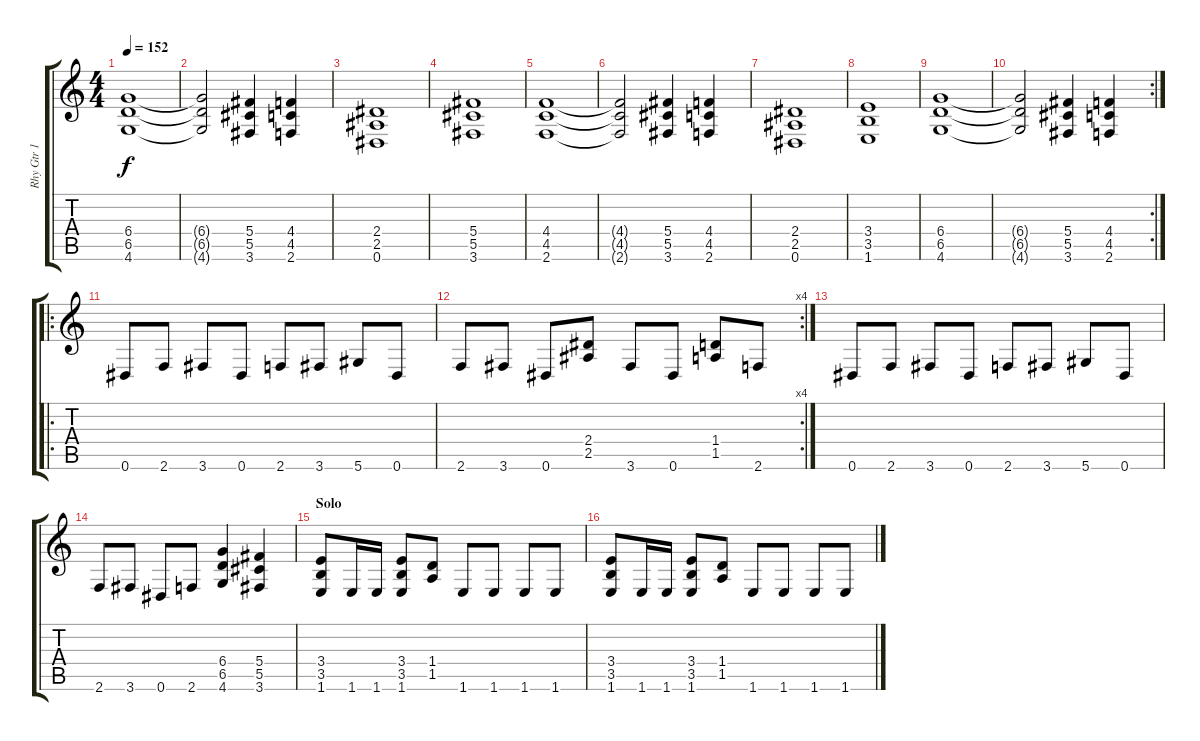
\track ("Rhy Gtr 1" "Rhy Gtr 1") {instrument distortionguitar}
\staff {score tabs}
\tuning (Eb4 Bb3 Gb3 Db3 Ab2 Eb2) {hide}
\ts (4 4)
\tempo 152
\clef g2
\ks c
(6.4 6.5 4.6).1{dy f} |
(6.4{t} 6.5{t} 4.6{t}).2 (5.4 5.5 3.6).4 (4.4 4.5 2.6).4 |
(2.4 2.5 0.6).1 |
(5.4 5.5 3.6).1 |
(4.4 4.5 2.6).1 |
(4.4{t} 4.5{t} 2.6{t}).2 (5.4 5.5 3.6).4 (4.4 4.5 2.6).4 |
(2.4 2.5 0.6).1 |
(3.4 3.5 1.6).1 |
(6.4 6.5 4.6).1 |
\rc 2
(6.4{t} 6.5{t} 4.6{t}).2 (5.4 5.5 3.6).4 (4.4 4.5 2.6).4 |
\ro
0.6.8 2.6.8 3.6.8 0.6.8 2.6.8 3.6.8 5.6.8 0.6.8 |
\rc 4
2.6.8 3.6.8 0.6.8 (2.4 2.5).8 3.6.8 0.6.8 (1.4 1.5).8 2.6.8 |
0.6.8 2.6.8 3.6.8 0.6.8 2.6.8 3.6.8 5.6.8 0.6.8 |
2.6.8 3.6.8 0.6.8 2.6.8 (6.4 6.5 4.6).4 (5.4 5.5 3.6).4 |
\section ("" "Solo")
(3.4 3.5 1.6).8 1.6.16 1.6.16 (3.4 3.5 1.6).8 (1.4 1.5).8 1.6.8 1.6.8 1.6.8 1.6.8 |
(3.4 3.5 1.6).8 1.6.16 1.6.16 (3.4 3.5 1.6).8 (1.4 1.5).8 1.6.8 1.6.8 1.6.8 1.6.8
